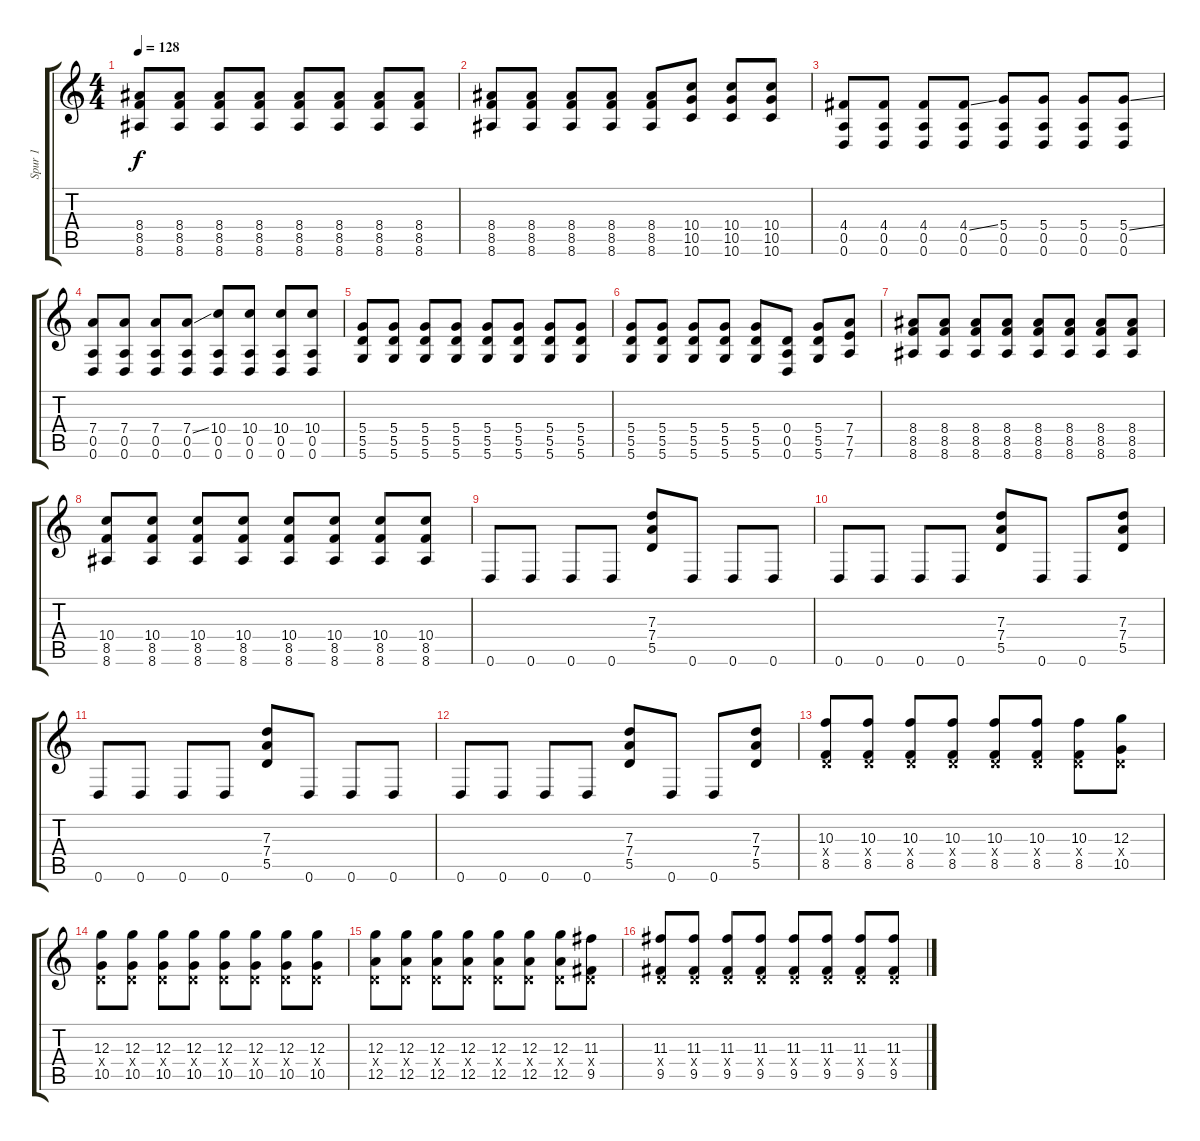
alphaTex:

\track ("Spur 1" "Spur 1") {instrument distortionguitar}
\staff {score tabs}
\tuning (E4 B3 G3 D3 A2 D2) {hide}
\ts (4 4)
\tempo 128
\clef g2
\ks c
(8.4 8.5 8.6).8{dy f volume 13 instrument distortionguitar} (8.4 8.5 8.6).8 (8.4 8.5 8.6).8 (8.4 8.5 8.6).8 (8.4 8.5 8.6).8 (8.4 8.5 8.6).8 (8.4 8.5 8.6).8 (8.4 8.5 8.6).8 |
(8.4 8.5 8.6).8 (8.4 8.5 8.6).8 (8.4 8.5 8.6).8 (8.4 8.5 8.6).8 (8.4 8.5 8.6).8 (10.4 10.5 10.6).8 (10.4 10.5 10.6).8 (10.4 10.5 10.6).8 |
(4.4 0.5 0.6).8 (4.4 0.5 0.6).8 (4.4 0.5 0.6).8 (4.4{ss} 0.5 0.6).8 (5.4 0.5 0.6).8 (5.4 0.5 0.6).8 (5.4 0.5 0.6).8 (5.4{ss} 0.5 0.6).8 |
(7.4 0.5 0.6).8 (7.4 0.5 0.6).8 (7.4 0.5 0.6).8 (7.4{ss} 0.5 0.6).8 (10.4 0.5 0.6).8 (10.4 0.5 0.6).8 (10.4 0.5 0.6).8 (10.4 0.5 0.6).8 |
(5.4 5.5 5.6).8 (5.4 5.5 5.6).8 (5.4 5.5 5.6).8 (5.4 5.5 5.6).8 (5.4 5.5 5.6).8 (5.4 5.5 5.6).8 (5.4 5.5 5.6).8 (5.4 5.5 5.6).8 |
(5.4 5.5 5.6).8 (5.4 5.5 5.6).8 (5.4 5.5 5.6).8 (5.4 5.5 5.6).8 (5.4 5.5 5.6).8 (0.4 0.5 0.6).8 (5.4 5.5 5.6).8 (7.4 7.5 7.6).8 |
(8.4 8.5 8.6).8 (8.4 8.5 8.6).8 (8.4 8.5 8.6).8 (8.4 8.5 8.6).8 (8.4 8.5 8.6).8 (8.4 8.5 8.6).8 (8.4 8.5 8.6).8 (8.4 8.5 8.6).8 |
(10.4 8.5 8.6).8 (10.4 8.5 8.6).8 (10.4 8.5 8.6).8 (10.4 8.5 8.6).8 (10.4 8.5 8.6).8 (10.4 8.5 8.6).8 (10.4 8.5 8.6).8 (10.4 8.5 8.6).8 |
0.6.8 0.6.8 0.6.8 0.6.8 (7.3 7.4 5.5).8 0.6.8 0.6.8 0.6.8 |
0.6.8 0.6.8 0.6.8 0.6.8 (7.3 7.4 5.5).8 0.6.8 0.6.8 (7.3 7.4 5.5).8 |
0.6.8 0.6.8 0.6.8 0.6.8 (7.3 7.4 5.5).8 0.6.8 0.6.8 0.6.8 |
0.6.8 0.6.8 0.6.8 0.6.8 (7.3 7.4 5.5).8 0.6.8 0.6.8 (7.3 7.4 5.5).8 |
(10.3 0.4{x} 8.5).8{instrument electricguitarclean} (10.3 0.4{x} 8.5).8 (10.3 0.4{x} 8.5).8 (10.3 0.4{x} 8.5).8 (10.3 0.4{x} 8.5).8 (10.3 0.4{x} 8.5).8 (10.3 0.4{x} 8.5).8 (12.3 0.4{x} 10.5).8 |
(12.3 0.4{x} 10.5).8 (12.3 0.4{x} 10.5).8 (12.3 0.4{x} 10.5).8 (12.3 0.4{x} 10.5).8 (12.3 0.4{x} 10.5).8 (12.3 0.4{x} 10.5).8 (12.3 0.4{x} 10.5).8 (12.3 0.4{x} 10.5).8 |
(12.3 0.4{x} 12.5).8 (12.3 0.4{x} 12.5).8 (12.3 0.4{x} 12.5).8 (12.3 0.4{x} 12.5).8 (12.3 0.4{x} 12.5).8 (12.3 0.4{x} 12.5).8 (12.3 0.4{x} 12.5).8 (11.3 0.4{x} 9.5).8 |
(11.3 0.4{x} 9.5).8 (11.3 0.4{x} 9.5).8 (11.3 0.4{x} 9.5).8 (11.3 0.4{x} 9.5).8 (11.3 0.4{x} 9.5).8 (11.3 0.4{x} 9.5).8 (11.3 0.4{x} 9.5).8 (11.3 0.4{x} 9.5).8
